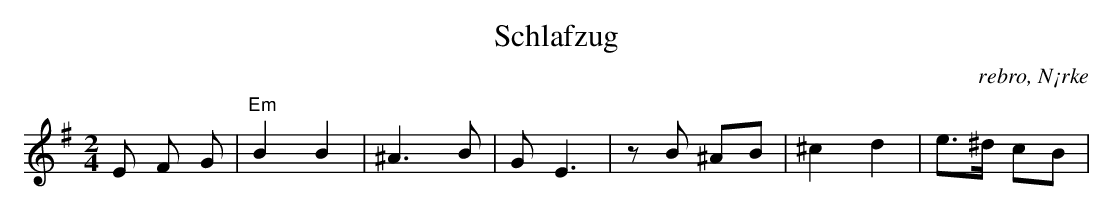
X:1
T:Schlafzug
O: rebro, N¡rke
M:2/4
L:1/8
K:Em
E F G |"Em" B2 B2 | ^A3B | GE3 | zB ^AB | ^c2 d2 | e>^d cB |
